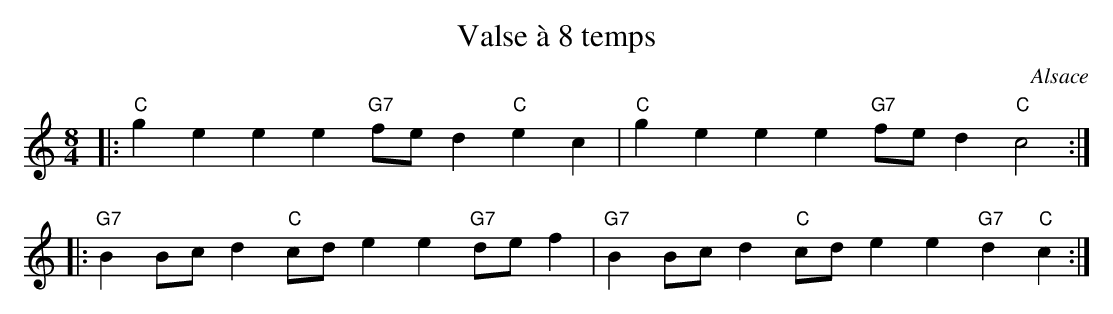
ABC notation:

X:1
T:Valse à 8 temps
O:Alsace
M:8/4
L:1/4
K:C
|:"C"g e e e "G7"f/e/ d "C"e c|"C"g e e e "G7"f/e/ d "C"c2 :|
|:"G7"B B/c/ d "C"c/d/ e e "G7"d/e/ f|"G7"B B/c/ d "C"c/d/ e e "G7"d "C"c:|
